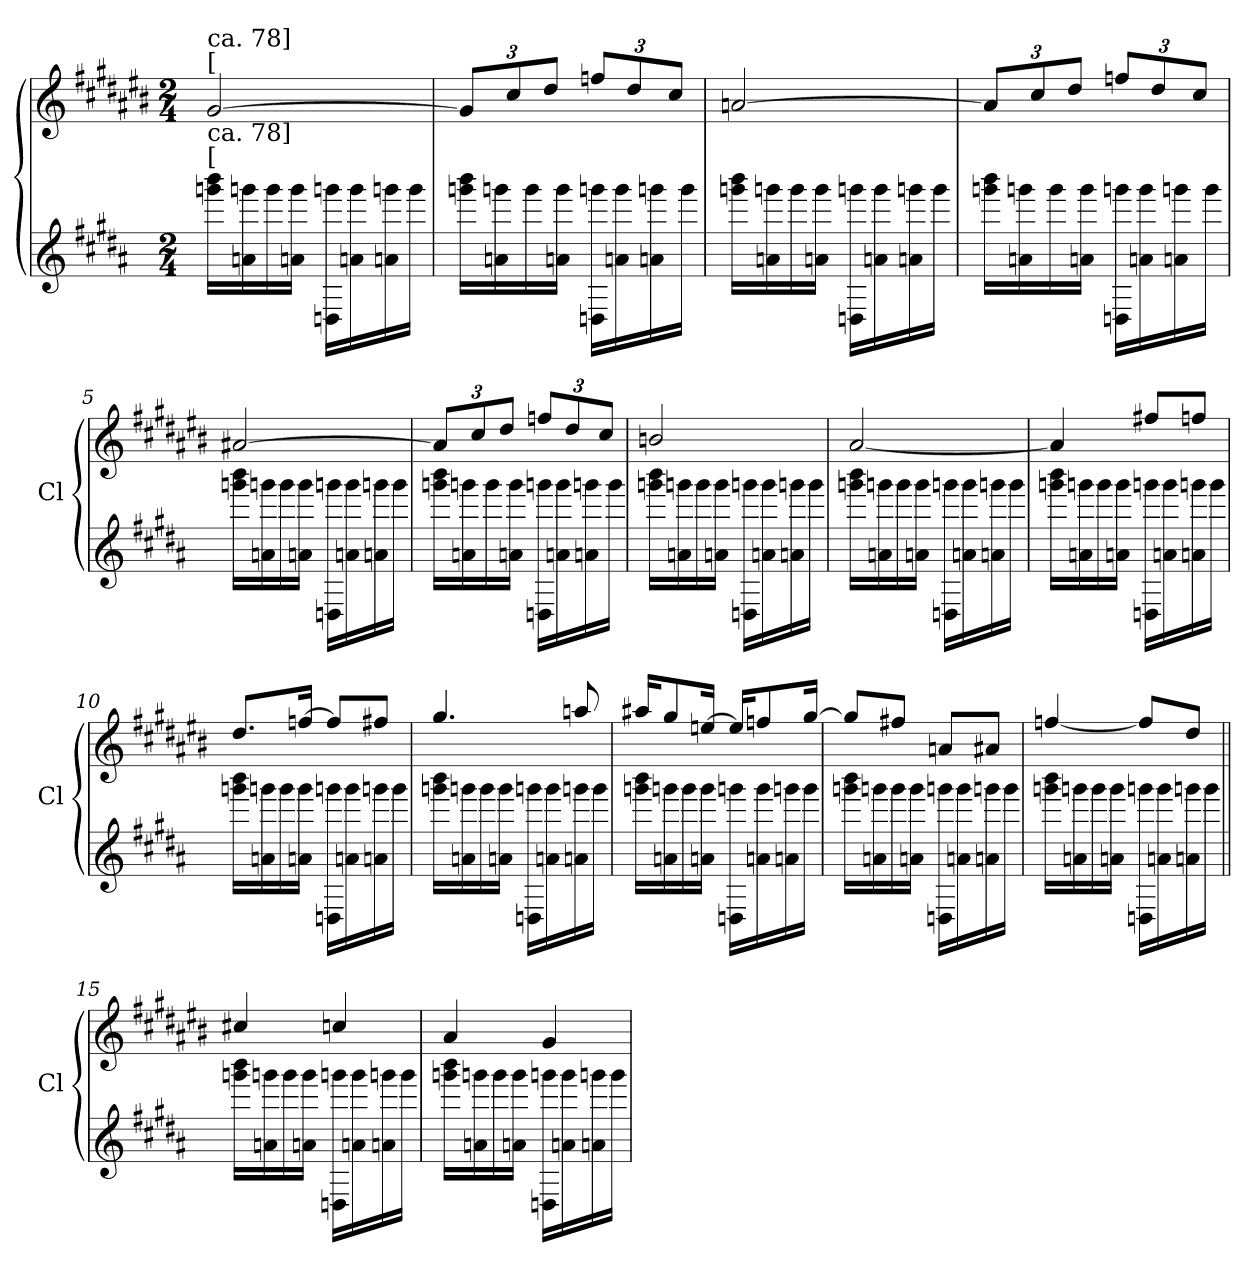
**kern	**kern
*part2	*part1
*staff2	*staff1
*	*I'Cl
*clefG2	*clefG2
*	*ITrd1c2
*k[f#c#g#d#a#]	*k[f#c#g#d#a#]
*B:	*B:
*M2/4	*M2/4
=1	=1
*	*^
!	!LO:TX:a:t=[	!
!	!LO:TX:a:t=ca. 78]	!
!LO:TX:a:t=[	!	!
!LO:TX:a:t=ca. 78]	!	!
16gggn\ 16bbb\LL	[>2f#/	2ryy
16an\ 16gggn\	.	.
16ggg\	.	.
16an\ 16ggg\JJ	.	.
16Dn\ 16gggn\LL	.	.
16an\ 16ggg\	.	.
16an\ 16gggn\	.	.
16ggg\JJ	.	.
=2	=2	=2
16gggn\ 16bbb\LL	12f#/L]	2ryy
16an\ 16gggn\	.	.
.	12b/	.
16ggg\	.	.
.	12cc#/J	.
16an\ 16ggg\JJ	.	.
16Dn\ 16gggn\LL	12ee-X/L	.
16an\ 16ggg\	.	.
.	12cc#/	.
16an\ 16gggn\	.	.
.	12b/J	.
16ggg\JJ	.	.
=3	=3	=3
16gggn\ 16bbb\LL	[>2gn/	2ryy
16an\ 16gggn\	.	.
16ggg\	.	.
16an\ 16ggg\JJ	.	.
16Dn\ 16gggn\LL	.	.
16an\ 16ggg\	.	.
16an\ 16gggn\	.	.
16ggg\JJ	.	.
=4	=4	=4
16gggn\ 16bbb\LL	12gn/L]	2ryy
16an\ 16gggn\	.	.
.	12b/	.
16ggg\	.	.
.	12cc#/J	.
16an\ 16ggg\JJ	.	.
16Dn\ 16gggn\LL	12ee-X/L	.
16an\ 16ggg\	.	.
.	12cc#/	.
16an\ 16gggn\	.	.
.	12b/J	.
16ggg\JJ	.	.
=5	=5	=5
16gggn\ 16bbb\LL	[>2g#X/	2ryy
16an\ 16gggn\	.	.
16ggg\	.	.
16an\ 16ggg\JJ	.	.
16Dn\ 16gggn\LL	.	.
16an\ 16ggg\	.	.
16an\ 16gggn\	.	.
16ggg\JJ	.	.
!!LO:LB:g=z	!!
=6	=6	=6
16gggn\ 16bbb\LL	12g#/L]	2ryy
16an\ 16gggn\	.	.
.	12b/	.
16ggg\	.	.
.	12cc#/J	.
16an\ 16ggg\JJ	.	.
16Dn\ 16gggn\LL	12ee-X/L	.
16an\ 16ggg\	.	.
.	12cc#/	.
16an\ 16gggn\	.	.
.	12b/J	.
16ggg\JJ	.	.
=7	=7	=7
16gggn\ 16bbb\LL	2an/	2ryy
16an\ 16gggn\	.	.
16ggg\	.	.
16an\ 16ggg\JJ	.	.
16Dn\ 16gggn\LL	.	.
16an\ 16ggg\	.	.
16an\ 16gggn\	.	.
16ggg\JJ	.	.
=8	=8	=8
16gggn\ 16bbb\LL	[>2g#/	4ryy
16an\ 16gggn\	.	.
16ggg\	.	.
16an\ 16ggg\JJ	.	.
16Dn\ 16gggn\LL	.	4ryy
16an\ 16ggg\	.	.
16an\ 16gggn\	.	.
16ggg\JJ	.	.
=9	=9	=9
16gggn\ 16bbb\LL	4g#/]	2ryy
16an\ 16gggn\	.	.
16ggg\	.	.
16an\ 16ggg\JJ	.	.
16Dn\ 16gggn\LL	8een/L	.
16an\ 16ggg\	.	.
16an\ 16gggn\	8ee-X/J	.
16ggg\JJ	.	.
=10	=10	=10
16gggn\ 16bbb\LL	8.cc#/L	2ryy
16an\ 16gggn\	.	.
16ggg\	.	.
16an\ 16ggg\JJ	[>16ee-X/Jk	.
16Dn\ 16gggn\LL	8ee-/L]	.
16an\ 16ggg\	.	.
16an\ 16gggn\	8een/J	.
16ggg\JJ	.	.
=11	=11	=11
16gggn\ 16bbb\LL	4.ff#/	4rayy
16an\ 16gggn\	.	.
16ggg\	.	.
16an\ 16ggg\JJ	.	.
16Dn\ 16gggn\LL	.	4ryy
16an\ 16ggg\	.	.
16an\ 16gggn\	8ggn/	.
16ggg\JJ	.	.
!!LO:LB:g=z	!!
=12	=12	=12
16gggn\ 16bbb\LL	16gg#X/KL	2ryy
16an\ 16gggn\	8ff#/	.
16ggg\	.	.
16an\ 16ggg\JJ	[>16ddn/Jk	.
16Dn\ 16gggn\LL	16dd/KL]	.
16an\ 16ggg\	8ee-X/	.
16an\ 16gggn\	.	.
16ggg\JJ	[>16ff#/Jk	.
=13	=13	=13
16gggn\ 16bbb\LL	8ff#/L]	2ryy
16an\ 16gggn\	.	.
16ggg\	8een/J	.
16an\ 16ggg\JJ	.	.
16Dn\ 16gggn\LL	8gn/L	.
16an\ 16ggg\	.	.
16an\ 16gggn\	8g#X/J	.
16ggg\JJ	.	.
=14	=14	=14
16gggn\ 16bbb\LL	[>4ee-X/	4ryy
16an\ 16gggn\	.	.
16ggg\	.	.
16an\ 16ggg\JJ	.	.
16Dn\ 16gggn\LL	8ee-/L]	4ryy
16an\ 16ggg\	.	.
16an\ 16gggn\	8cc#/J	.
16ggg\JJ	.	.
=15||	=15||	=15||
16gggn\ 16bbb\LL	4bn/	4ryy
16an\ 16gggn\	.	.
16ggg\	.	.
16an\ 16ggg\JJ	.	.
16Dn\ 16gggn\LL	4b-X/	4ryy
16an\ 16ggg\	.	.
16an\ 16gggn\	.	.
16ggg\JJ	.	.
=16	=16	=16
16gggn\ 16bbb\LL	4g#/	4ryy
16an\ 16gggn\	.	.
16ggg\	.	.
16an\ 16ggg\JJ	.	.
16Dn\ 16gggn\LL	4f#/	4ryy
16an\ 16ggg\	.	.
16an\ 16gggn\	.	.
16ggg\JJ	.	.
*	*v	*v
=	=
*-	*-
